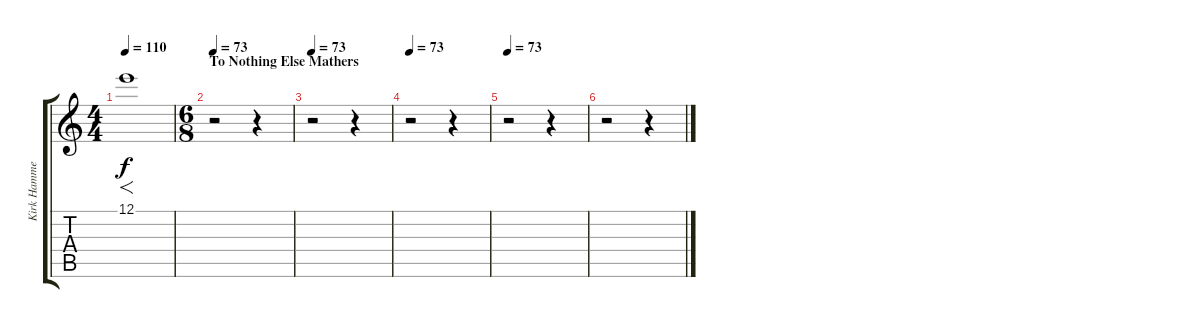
\track ("Kirk Hammett" "Kirk Hamme") {instrument overdrivenguitar}
\staff {score tabs}
\tuning (E4 B3 G3 D3 A2 E2) {hide}
\ts (4 4)
\tempo 110
\clef g2
\ks c
12.1.1{f dy f} |
\ts (6 8)
\section ("" "To Nothing Else Mathers")
\tempo 73
r.2{instrument electricguitarclean} r.4 |
\tempo 73
r.2 r.4 |
\tempo 73
r.2 r.4 |
\tempo 73
r.2 r.4 |
r.2 r.4
